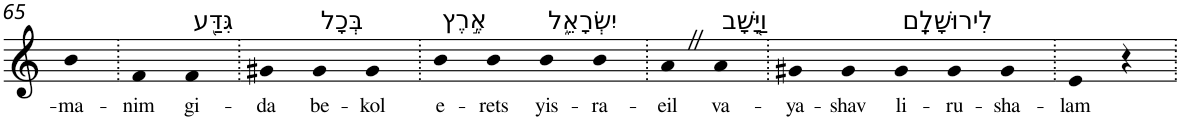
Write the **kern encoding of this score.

**kern	**text
*part1	*part1
*staff1	*staff1
*I"Piano	*
*I'Pno	*
!!LO:PB:g=z
*clefG2	*
*k[]	*
=65	=65
!	!LO:LY:b
4b	-ma-
=66.	=66.
!	!LO:LY:b
4f	-nim
!LO:TX:a:t=גִּדַּ֖ע	!
!	!LO:LY:b
4f	gi-
=67.	=67.
!	!LO:LY:b
4g#X	-da
!LO:TX:a:t=בְּכָל	!
!	!LO:LY:b
4g#	be-
!	!LO:LY:b
4g#	-kol
=68.	=68.
!LO:TX:a:t=אֶ֣רֶץ	!
!	!LO:LY:b
4b	e-
!	!LO:LY:b
4b	-rets
!LO:TX:a:t=יִשְׂרָאֵ֑ל	!
!	!LO:LY:b
4b	yis-
!	!LO:LY:b
4b	-ra-
=69.	=69.
!	!LO:LY:b
4aZ	-eil
!LO:TX:a:t=וַיָּ֖שָׁב	!
!	!LO:LY:b
4a	va-
=70.	=70.
!	!LO:LY:b
4g#X	-ya-
!	!LO:LY:b
4g#	-shav
!LO:TX:a:t=לִירוּשָׁלִָֽם	!
!	!LO:LY:b
4g#	li-
!	!LO:LY:b
4g#	-ru-
!	!LO:LY:b
4g#	-sha-
=71.	=71.
!	!LO:LY:b
4e	-lam
4r	.
=.	=.
*-	*-
